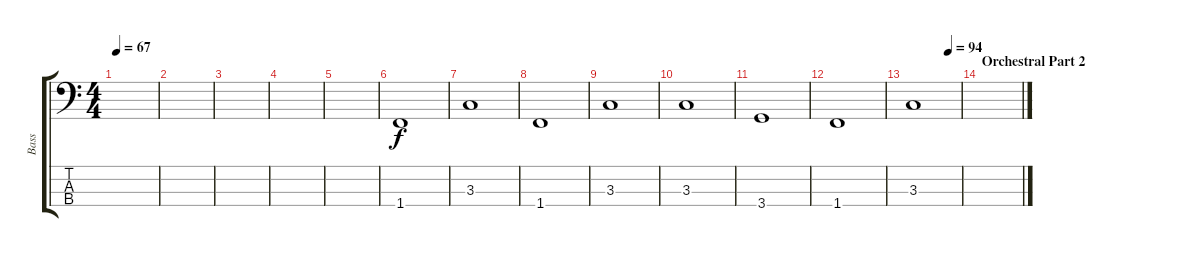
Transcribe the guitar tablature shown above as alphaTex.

\track ("Bass" "Bass") {instrument electricbasspick}
\staff {score tabs}
\tuning (G2 D2 A1 E1) {hide}
\ts (4 4)
\tempo 67
\clef f4
\ks c
|
|
|
|
|
1.4.1 |
3.3.1 |
1.4.1 |
3.3.1 |
3.3.1 |
3.4.1 |
1.4.1 |
\tempo (94 0.75)
3.3.1 |
\section ("" "Orchestral Part 2")
